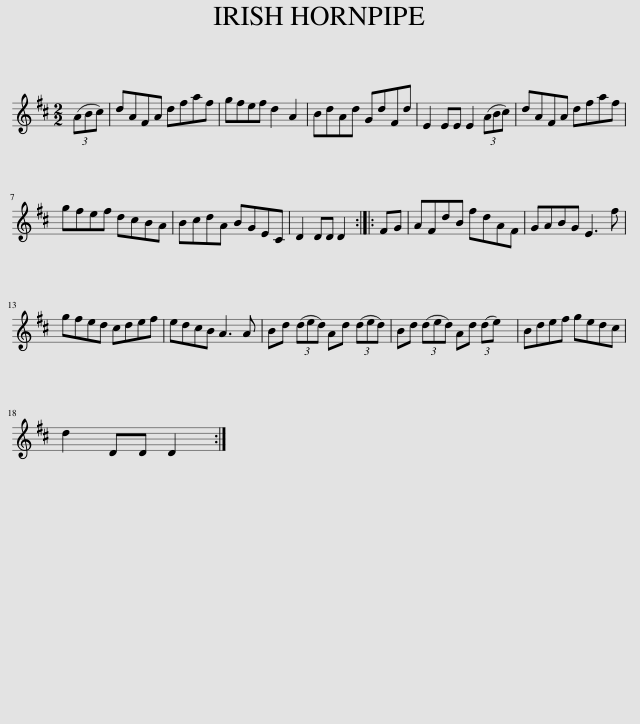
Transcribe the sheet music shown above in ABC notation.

X:1
L:1/8
M:2/2
I:linebreak $
K:D
V:1 treble
V:1
 (3(ABc) | dAFA dfaf | gfef d2 A2 | BdAd GdFd | E2 EE E2 (3(ABc) | %5
 dAFA dfaf |$ gfef dcBA | BcdA BGEC | D2 DD D2 :: FG | %10
 AFdB fdAF | GABG E3 f |$ gfed cdef | edcB A3 A | Bd (3(ded) Ad (3(ded) | %15
 Bd (3(ded) Ad (3:2:2(de) x/24 | Bdef gedc |$ d2 DD D2 :| %18
